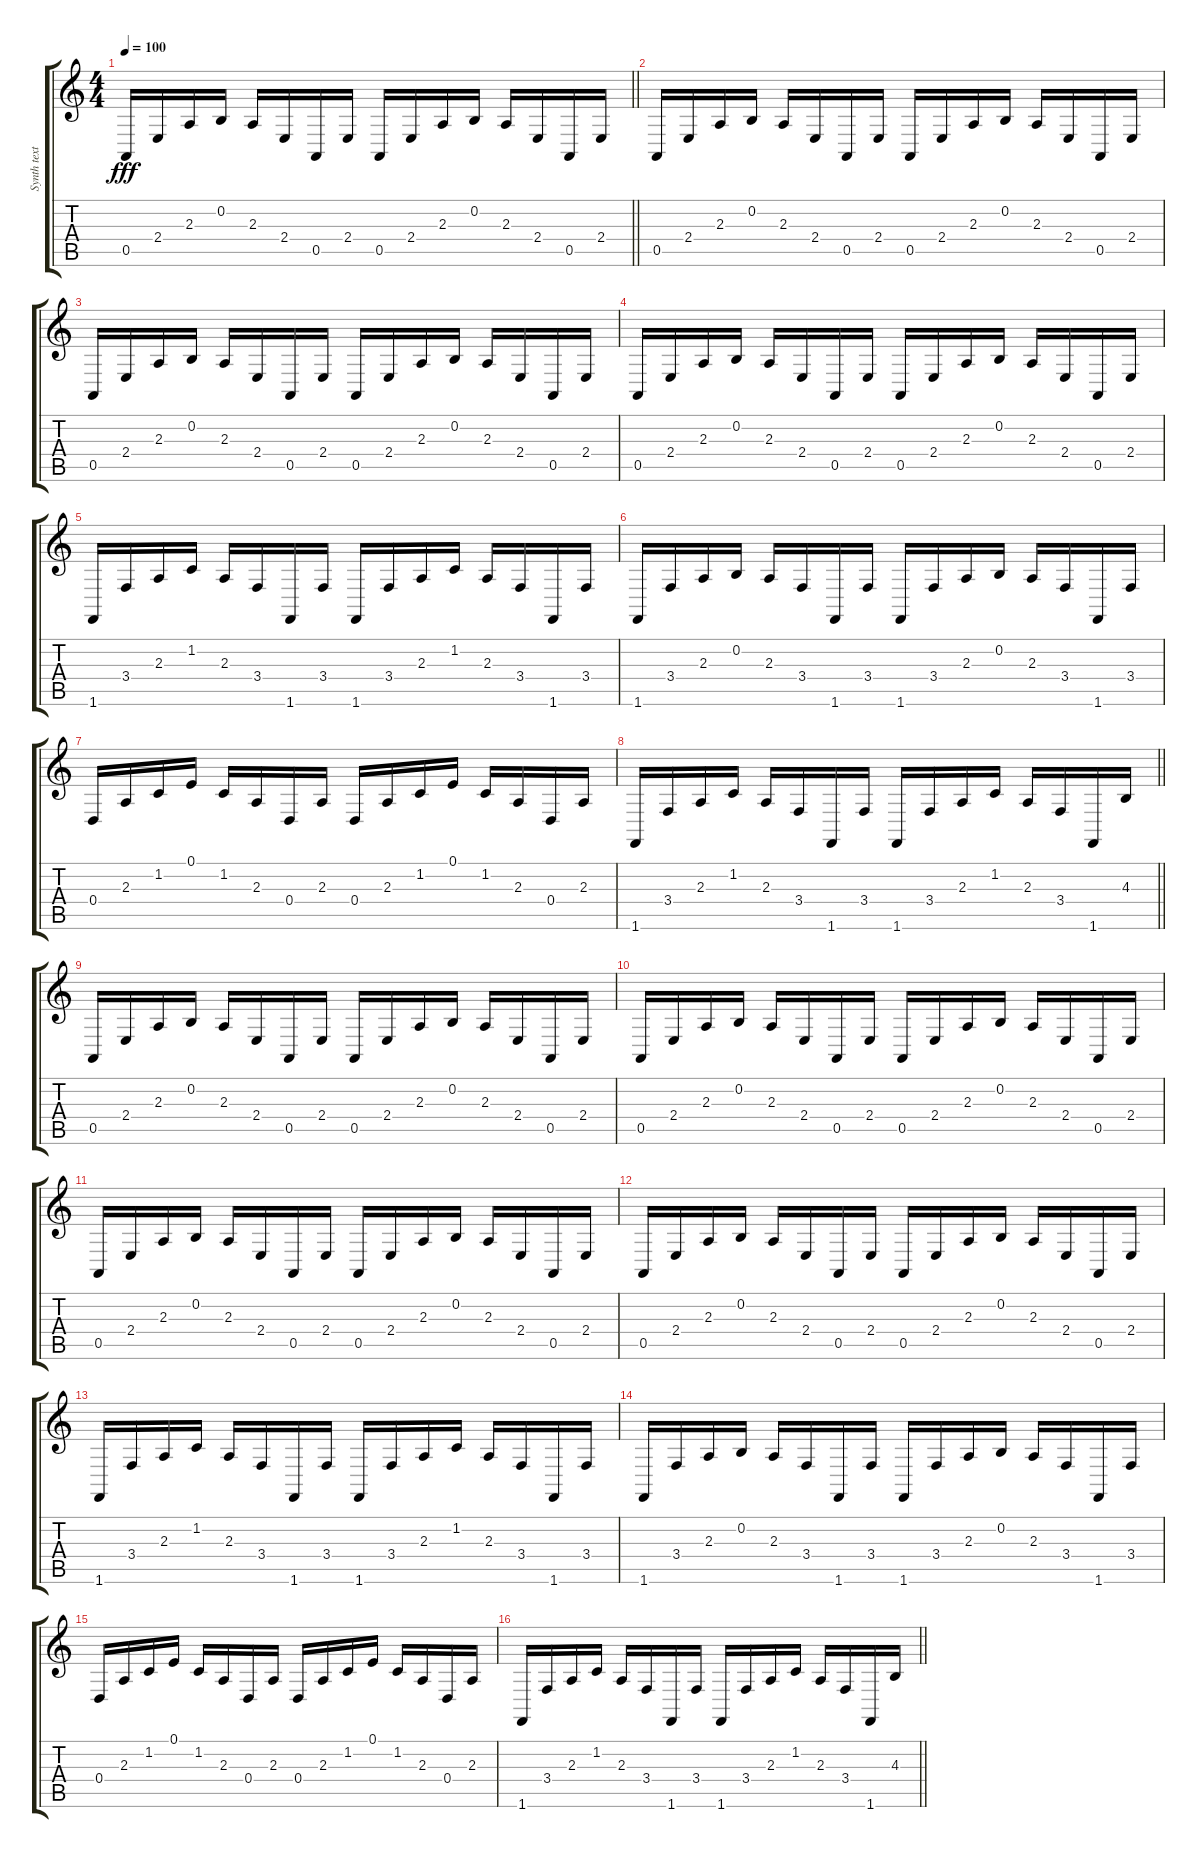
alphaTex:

\track ("Synth texture" "Synth text") {instrument lead8bassandlead}
\staff {score tabs}
\tuning (E4 B3 G3 D3 A2 E2) {hide}
\ts (4 4)
\tempo 100
\clef g2
\barLineRight lightlight
\ks c
0.5.16{dy fff} 2.4.16 2.3.16 0.2.16 2.3.16 2.4.16 0.5.16 2.4.16 0.5.16 2.4.16 2.3.16 0.2.16 2.3.16 2.4.16 0.5.16 2.4.16 |
0.5.16 2.4.16 2.3.16 0.2.16 2.3.16 2.4.16 0.5.16 2.4.16 0.5.16 2.4.16 2.3.16 0.2.16 2.3.16 2.4.16 0.5.16 2.4.16 |
0.5.16 2.4.16 2.3.16 0.2.16 2.3.16 2.4.16 0.5.16 2.4.16 0.5.16 2.4.16 2.3.16 0.2.16 2.3.16 2.4.16 0.5.16 2.4.16 |
0.5.16 2.4.16 2.3.16 0.2.16 2.3.16 2.4.16 0.5.16 2.4.16 0.5.16 2.4.16 2.3.16 0.2.16 2.3.16 2.4.16 0.5.16 2.4.16 |
1.6.16 3.4.16 2.3.16 1.2.16 2.3.16 3.4.16 1.6.16 3.4.16 1.6.16 3.4.16 2.3.16 1.2.16 2.3.16 3.4.16 1.6.16 3.4.16 |
1.6.16 3.4.16 2.3.16 0.2.16 2.3.16 3.4.16 1.6.16 3.4.16 1.6.16 3.4.16 2.3.16 0.2.16 2.3.16 3.4.16 1.6.16 3.4.16 |
0.4.16 2.3.16 1.2.16 0.1.16 1.2.16 2.3.16 0.4.16 2.3.16 0.4.16 2.3.16 1.2.16 0.1.16 1.2.16 2.3.16 0.4.16 2.3.16 |
\barLineRight lightlight
1.6.16 3.4.16 2.3.16 1.2.16 2.3.16 3.4.16 1.6.16 3.4.16 1.6.16 3.4.16 2.3.16 1.2.16 2.3.16 3.4.16 1.6.16 4.3.16 |
0.5.16 2.4.16 2.3.16 0.2.16 2.3.16 2.4.16 0.5.16 2.4.16 0.5.16 2.4.16 2.3.16 0.2.16 2.3.16 2.4.16 0.5.16 2.4.16 |
0.5.16 2.4.16 2.3.16 0.2.16 2.3.16 2.4.16 0.5.16 2.4.16 0.5.16 2.4.16 2.3.16 0.2.16 2.3.16 2.4.16 0.5.16 2.4.16 |
0.5.16 2.4.16 2.3.16 0.2.16 2.3.16 2.4.16 0.5.16 2.4.16 0.5.16 2.4.16 2.3.16 0.2.16 2.3.16 2.4.16 0.5.16 2.4.16 |
0.5.16 2.4.16 2.3.16 0.2.16 2.3.16 2.4.16 0.5.16 2.4.16 0.5.16 2.4.16 2.3.16 0.2.16 2.3.16 2.4.16 0.5.16 2.4.16 |
1.6.16 3.4.16 2.3.16 1.2.16 2.3.16 3.4.16 1.6.16 3.4.16 1.6.16 3.4.16 2.3.16 1.2.16 2.3.16 3.4.16 1.6.16 3.4.16 |
1.6.16 3.4.16 2.3.16 0.2.16 2.3.16 3.4.16 1.6.16 3.4.16 1.6.16 3.4.16 2.3.16 0.2.16 2.3.16 3.4.16 1.6.16 3.4.16 |
0.4.16 2.3.16 1.2.16 0.1.16 1.2.16 2.3.16 0.4.16 2.3.16 0.4.16 2.3.16 1.2.16 0.1.16 1.2.16 2.3.16 0.4.16 2.3.16 |
\barLineRight lightlight
1.6.16 3.4.16 2.3.16 1.2.16 2.3.16 3.4.16 1.6.16 3.4.16 1.6.16 3.4.16 2.3.16 1.2.16 2.3.16 3.4.16 1.6.16 4.3.16
